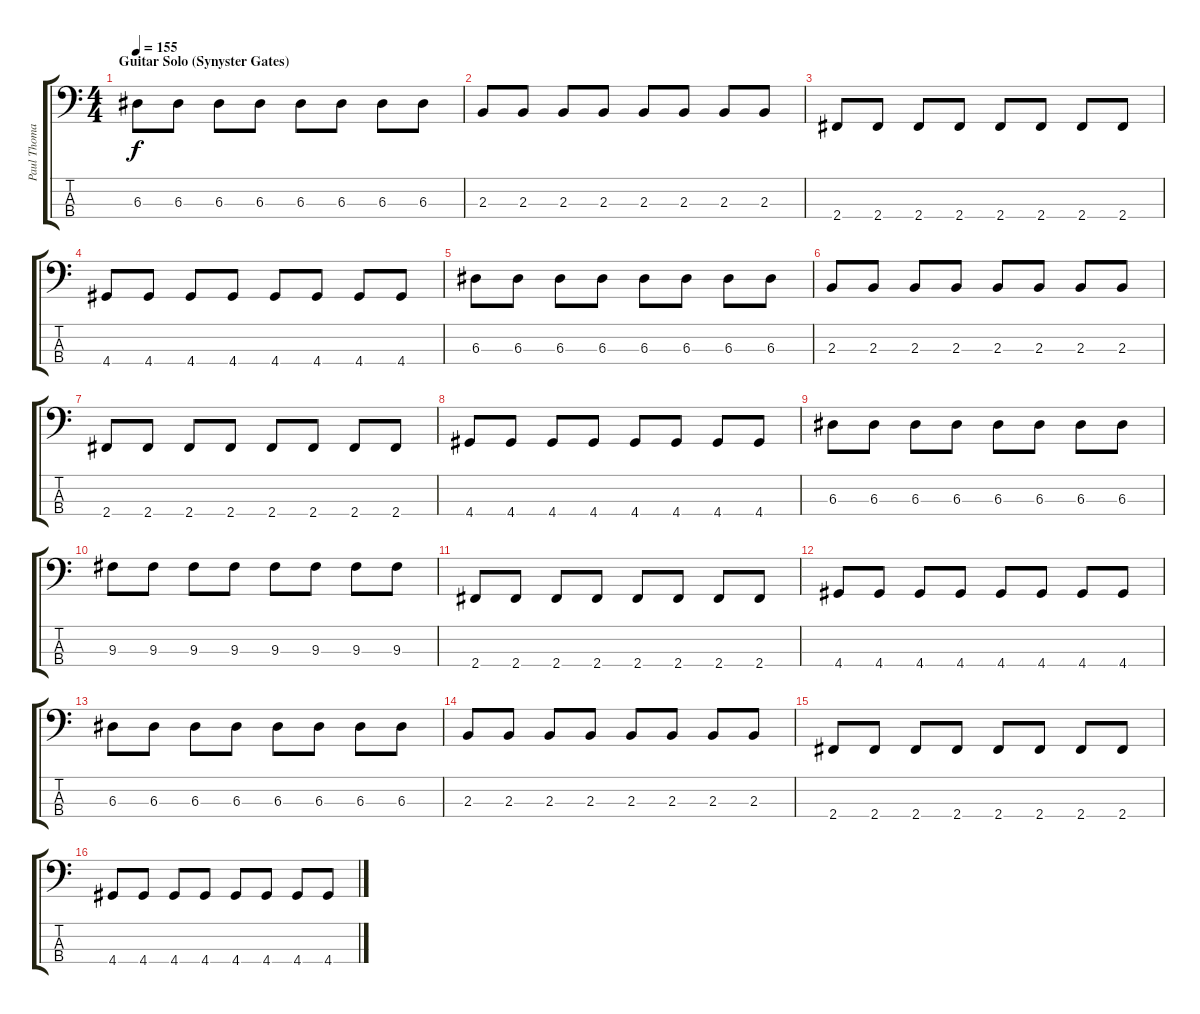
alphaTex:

\track ("Paul Thomas [Bass Guitar]" "Paul Thoma") {instrument electricbassfinger}
\staff {score tabs}
\tuning (G2 D2 A1 E1) {hide}
\ts (4 4)
\section ("" "Guitar Solo (Synyster Gates)")
\tempo 155
\clef f4
\ks c
6.3.8{dy f} 6.3.8 6.3.8 6.3.8 6.3.8 6.3.8 6.3.8 6.3.8 |
2.3.8 2.3.8 2.3.8 2.3.8 2.3.8 2.3.8 2.3.8 2.3.8 |
2.4.8 2.4.8 2.4.8 2.4.8 2.4.8 2.4.8 2.4.8 2.4.8 |
4.4.8 4.4.8 4.4.8 4.4.8 4.4.8 4.4.8 4.4.8 4.4.8 |
6.3.8 6.3.8 6.3.8 6.3.8 6.3.8 6.3.8 6.3.8 6.3.8 |
2.3.8 2.3.8 2.3.8 2.3.8 2.3.8 2.3.8 2.3.8 2.3.8 |
2.4.8 2.4.8 2.4.8 2.4.8 2.4.8 2.4.8 2.4.8 2.4.8 |
4.4.8 4.4.8 4.4.8 4.4.8 4.4.8 4.4.8 4.4.8 4.4.8 |
6.3.8 6.3.8 6.3.8 6.3.8 6.3.8 6.3.8 6.3.8 6.3.8 |
9.3.8 9.3.8 9.3.8 9.3.8 9.3.8 9.3.8 9.3.8 9.3.8 |
2.4.8 2.4.8 2.4.8 2.4.8 2.4.8 2.4.8 2.4.8 2.4.8 |
4.4.8 4.4.8 4.4.8 4.4.8 4.4.8 4.4.8 4.4.8 4.4.8 |
6.3.8 6.3.8 6.3.8 6.3.8 6.3.8 6.3.8 6.3.8 6.3.8 |
2.3.8 2.3.8 2.3.8 2.3.8 2.3.8 2.3.8 2.3.8 2.3.8 |
2.4.8 2.4.8 2.4.8 2.4.8 2.4.8 2.4.8 2.4.8 2.4.8 |
4.4.8 4.4.8 4.4.8 4.4.8 4.4.8 4.4.8 4.4.8 4.4.8
